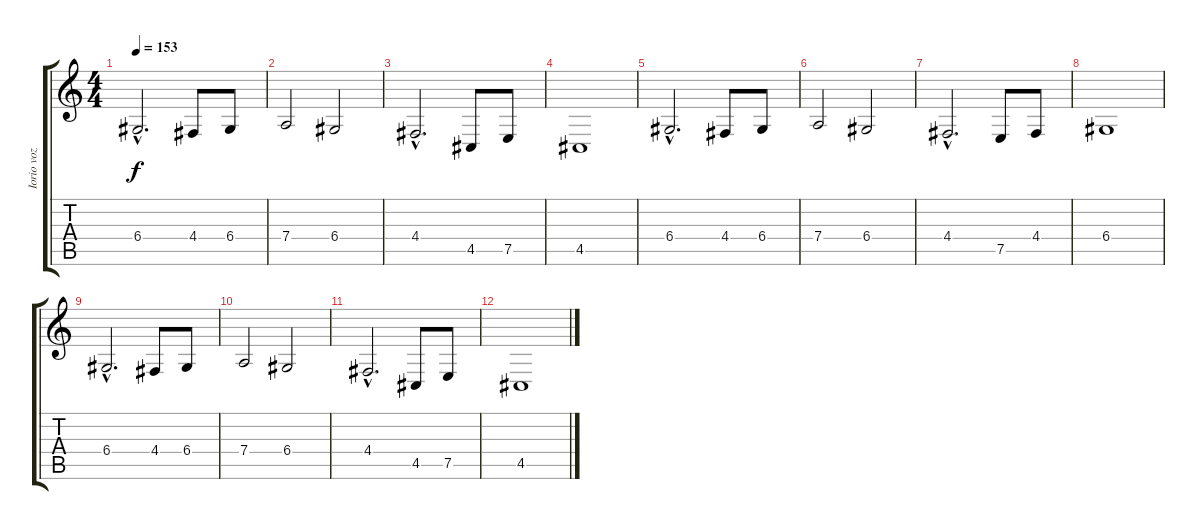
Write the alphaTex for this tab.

\track ("Iorio voz" "Iorio voz") {instrument lead6voice}
\staff {score tabs}
\tuning (E4 B3 G3 D3 A2 E2) {hide}
\ts (4 4)
\tempo 153
\clef g2
\ks c
6.4{hac}.2{d dy f} 4.4.8 6.4.8 |
7.4.2 6.4.2 |
4.4{hac}.2{d} 4.5.8 7.5.8 |
4.5.1 |
6.4{hac}.2{d} 4.4.8 6.4.8 |
7.4.2 6.4.2 |
4.4{hac}.2{d} 7.5.8 4.4.8 |
6.4.1 |
6.4{hac}.2{d} 4.4.8 6.4.8 |
7.4.2 6.4.2 |
4.4{hac}.2{d} 4.5.8 7.5.8 |
4.5.1
